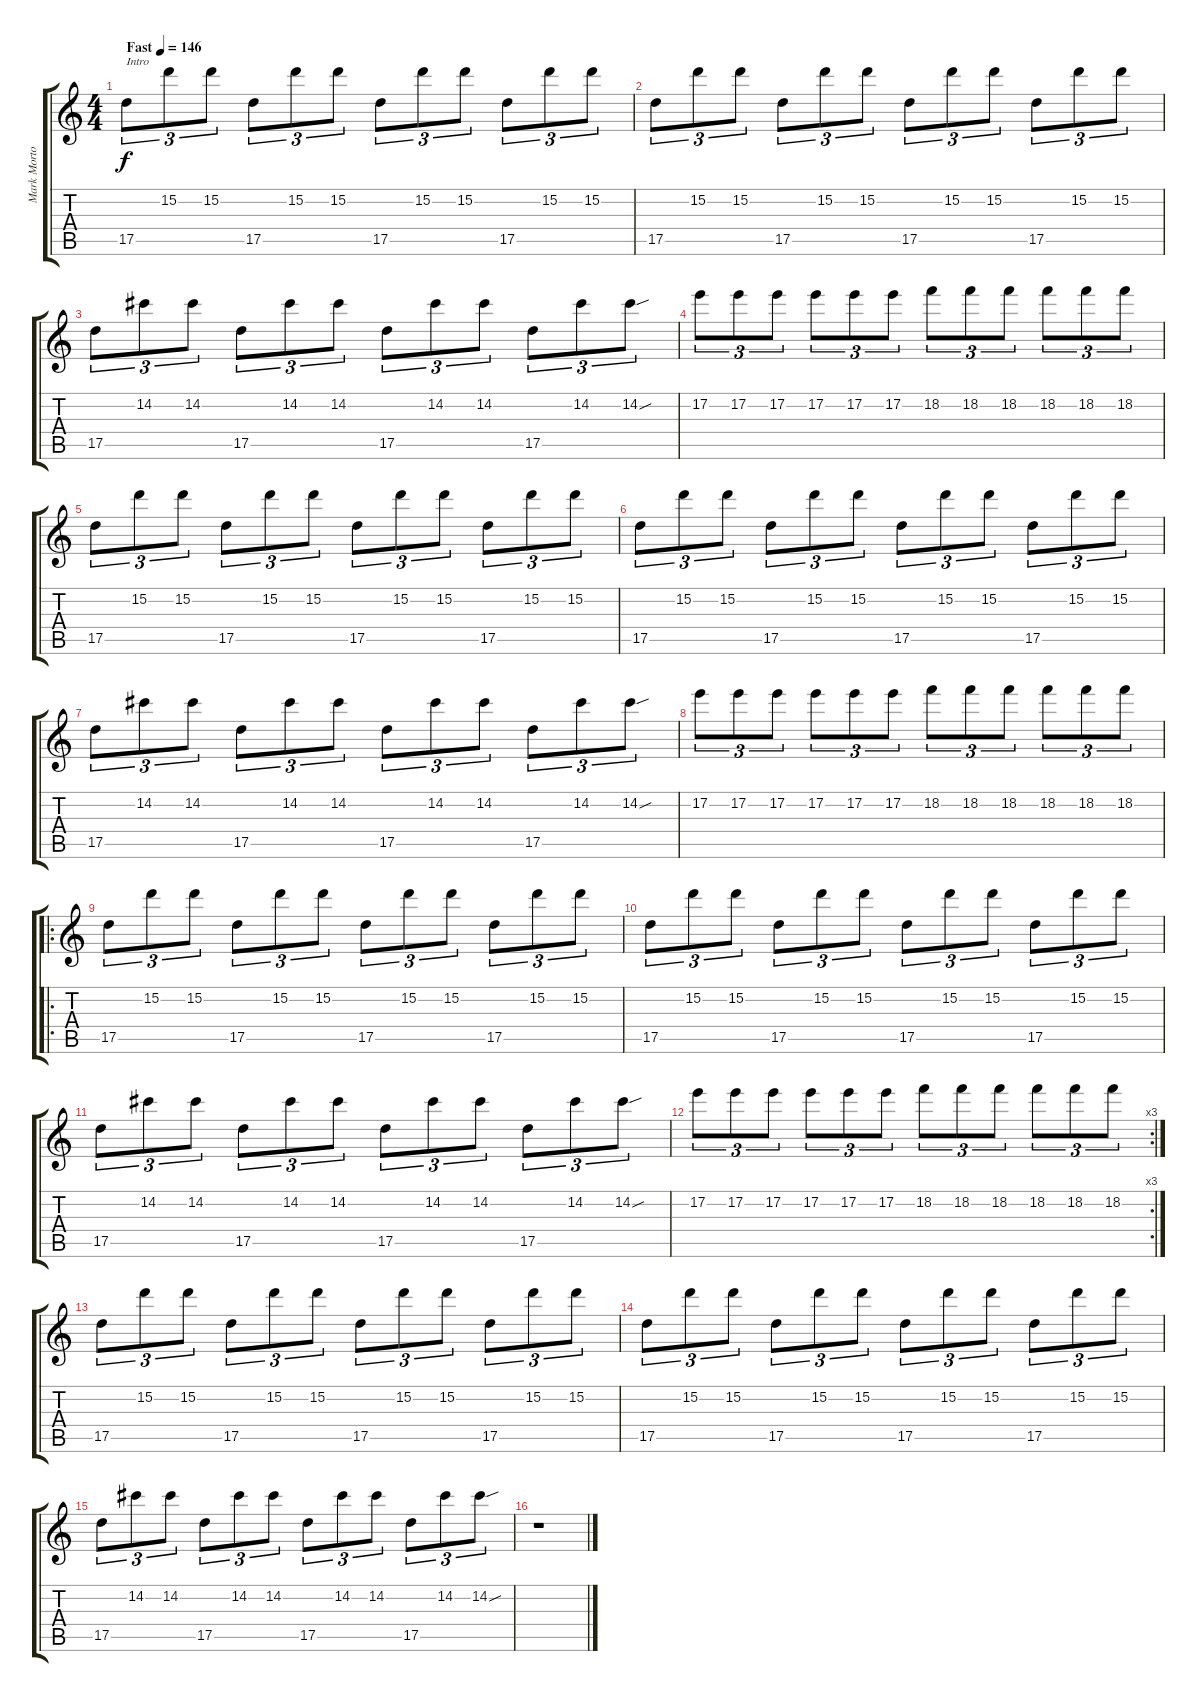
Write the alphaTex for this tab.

\track ("Mark Morton" "Mark Morto") {instrument distortionguitar}
\staff {score tabs}
\tuning (E4 B3 G3 D3 A2 D2) {hide}
\ts (4 4)
\tempo (146 "Fast")
\clef g2
\ks c
17.5.8{tu (3 2) txt "Intro" dy f instrument distortionguitar} 15.2.8{tu (3 2)} 15.2.8{tu (3 2)} 17.5.8{tu (3 2)} 15.2.8{tu (3 2)} 15.2.8{tu (3 2)} 17.5.8{tu (3 2)} 15.2.8{tu (3 2)} 15.2.8{tu (3 2)} 17.5.8{tu (3 2)} 15.2.8{tu (3 2)} 15.2.8{tu (3 2)} |
17.5.8{tu (3 2)} 15.2.8{tu (3 2)} 15.2.8{tu (3 2)} 17.5.8{tu (3 2)} 15.2.8{tu (3 2)} 15.2.8{tu (3 2)} 17.5.8{tu (3 2)} 15.2.8{tu (3 2)} 15.2.8{tu (3 2)} 17.5.8{tu (3 2)} 15.2.8{tu (3 2)} 15.2.8{tu (3 2)} |
17.5.8{tu (3 2)} 14.2.8{tu (3 2)} 14.2.8{tu (3 2)} 17.5.8{tu (3 2)} 14.2.8{tu (3 2)} 14.2.8{tu (3 2)} 17.5.8{tu (3 2)} 14.2.8{tu (3 2)} 14.2.8{tu (3 2)} 17.5.8{tu (3 2)} 14.2.8{tu (3 2)} 14.2{sou}.8{tu (3 2)} |
17.2.8{tu (3 2)} 17.2.8{tu (3 2)} 17.2.8{tu (3 2)} 17.2.8{tu (3 2)} 17.2.8{tu (3 2)} 17.2.8{tu (3 2)} 18.2.8{tu (3 2)} 18.2.8{tu (3 2)} 18.2.8{tu (3 2)} 18.2.8{tu (3 2)} 18.2.8{tu (3 2)} 18.2.8{tu (3 2)} |
17.5.8{tu (3 2)} 15.2.8{tu (3 2)} 15.2.8{tu (3 2)} 17.5.8{tu (3 2)} 15.2.8{tu (3 2)} 15.2.8{tu (3 2)} 17.5.8{tu (3 2)} 15.2.8{tu (3 2)} 15.2.8{tu (3 2)} 17.5.8{tu (3 2)} 15.2.8{tu (3 2)} 15.2.8{tu (3 2)} |
17.5.8{tu (3 2)} 15.2.8{tu (3 2)} 15.2.8{tu (3 2)} 17.5.8{tu (3 2)} 15.2.8{tu (3 2)} 15.2.8{tu (3 2)} 17.5.8{tu (3 2)} 15.2.8{tu (3 2)} 15.2.8{tu (3 2)} 17.5.8{tu (3 2)} 15.2.8{tu (3 2)} 15.2.8{tu (3 2)} |
17.5.8{tu (3 2)} 14.2.8{tu (3 2)} 14.2.8{tu (3 2)} 17.5.8{tu (3 2)} 14.2.8{tu (3 2)} 14.2.8{tu (3 2)} 17.5.8{tu (3 2)} 14.2.8{tu (3 2)} 14.2.8{tu (3 2)} 17.5.8{tu (3 2)} 14.2.8{tu (3 2)} 14.2{sou}.8{tu (3 2)} |
17.2.8{tu (3 2)} 17.2.8{tu (3 2)} 17.2.8{tu (3 2)} 17.2.8{tu (3 2)} 17.2.8{tu (3 2)} 17.2.8{tu (3 2)} 18.2.8{tu (3 2)} 18.2.8{tu (3 2)} 18.2.8{tu (3 2)} 18.2.8{tu (3 2)} 18.2.8{tu (3 2)} 18.2.8{tu (3 2)} |
\ro
17.5.8{tu (3 2)} 15.2.8{tu (3 2)} 15.2.8{tu (3 2)} 17.5.8{tu (3 2)} 15.2.8{tu (3 2)} 15.2.8{tu (3 2)} 17.5.8{tu (3 2)} 15.2.8{tu (3 2)} 15.2.8{tu (3 2)} 17.5.8{tu (3 2)} 15.2.8{tu (3 2)} 15.2.8{tu (3 2)} |
17.5.8{tu (3 2)} 15.2.8{tu (3 2)} 15.2.8{tu (3 2)} 17.5.8{tu (3 2)} 15.2.8{tu (3 2)} 15.2.8{tu (3 2)} 17.5.8{tu (3 2)} 15.2.8{tu (3 2)} 15.2.8{tu (3 2)} 17.5.8{tu (3 2)} 15.2.8{tu (3 2)} 15.2.8{tu (3 2)} |
17.5.8{tu (3 2)} 14.2.8{tu (3 2)} 14.2.8{tu (3 2)} 17.5.8{tu (3 2)} 14.2.8{tu (3 2)} 14.2.8{tu (3 2)} 17.5.8{tu (3 2)} 14.2.8{tu (3 2)} 14.2.8{tu (3 2)} 17.5.8{tu (3 2)} 14.2.8{tu (3 2)} 14.2{sou}.8{tu (3 2)} |
\rc 3
17.2.8{tu (3 2)} 17.2.8{tu (3 2)} 17.2.8{tu (3 2)} 17.2.8{tu (3 2)} 17.2.8{tu (3 2)} 17.2.8{tu (3 2)} 18.2.8{tu (3 2)} 18.2.8{tu (3 2)} 18.2.8{tu (3 2)} 18.2.8{tu (3 2)} 18.2.8{tu (3 2)} 18.2.8{tu (3 2)} |
17.5.8{tu (3 2)} 15.2.8{tu (3 2)} 15.2.8{tu (3 2)} 17.5.8{tu (3 2)} 15.2.8{tu (3 2)} 15.2.8{tu (3 2)} 17.5.8{tu (3 2)} 15.2.8{tu (3 2)} 15.2.8{tu (3 2)} 17.5.8{tu (3 2)} 15.2.8{tu (3 2)} 15.2.8{tu (3 2)} |
17.5.8{tu (3 2)} 15.2.8{tu (3 2)} 15.2.8{tu (3 2)} 17.5.8{tu (3 2)} 15.2.8{tu (3 2)} 15.2.8{tu (3 2)} 17.5.8{tu (3 2)} 15.2.8{tu (3 2)} 15.2.8{tu (3 2)} 17.5.8{tu (3 2)} 15.2.8{tu (3 2)} 15.2.8{tu (3 2)} |
17.5.8{tu (3 2)} 14.2.8{tu (3 2)} 14.2.8{tu (3 2)} 17.5.8{tu (3 2)} 14.2.8{tu (3 2)} 14.2.8{tu (3 2)} 17.5.8{tu (3 2)} 14.2.8{tu (3 2)} 14.2.8{tu (3 2)} 17.5.8{tu (3 2)} 14.2.8{tu (3 2)} 14.2{sou}.8{tu (3 2)} |
r.1
